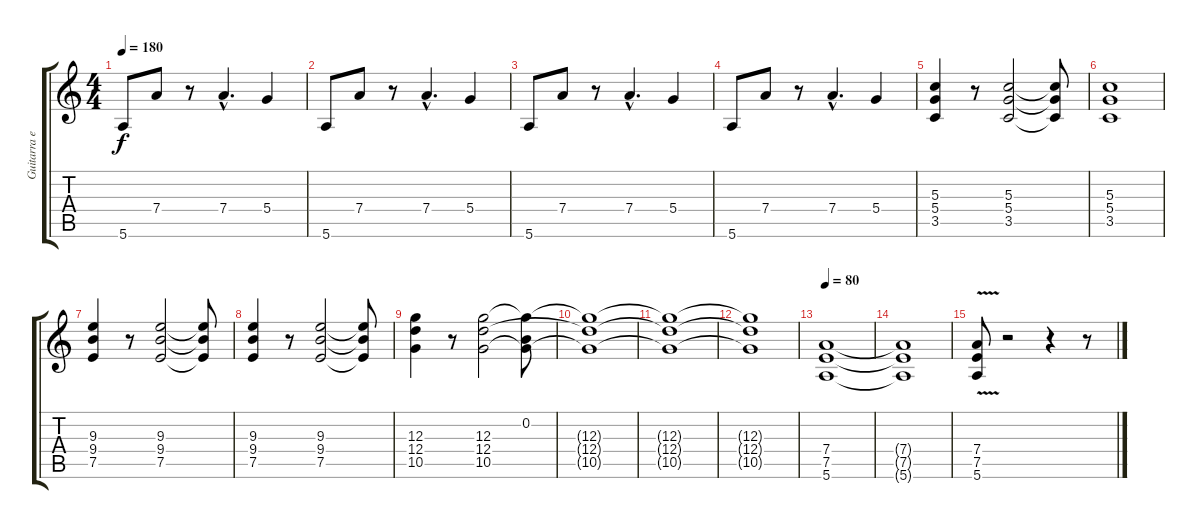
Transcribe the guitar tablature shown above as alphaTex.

\track ("Guitarra eléctrica" "Guitarra e") {instrument overdrivenguitar}
\staff {score tabs}
\tuning (E4 B3 G3 D3 A2 E2) {hide}
\ts (4 4)
\tempo 180
\clef g2
\ks c
5.6.8{dy f} 7.4.8 r.8 7.4{hac}.4{d} 5.4.4 |
5.6.8 7.4.8 r.8 7.4{hac}.4{d} 5.4.4 |
5.6.8 7.4.8 r.8 7.4{hac}.4{d} 5.4.4 |
5.6.8 7.4.8 r.8 7.4{hac}.4{d} 5.4.4 |
(5.3 5.4 3.5).4 r.8 (5.3 5.4 3.5).2 (5.3{t} 5.4{t} 3.5{t}).8 |
(5.3 5.4 3.5).1 |
(9.3 9.4 7.5).4 r.8 (9.3 9.4 7.5).2 (9.3{t} 9.4{t} 7.5{t}).8 |
(9.3 9.4 7.5).4 r.8 (9.3 9.4 7.5).2 (9.3{t} 9.4{t} 7.5{t}).8 |
(12.3 12.4 10.5).4 r.8 (12.3 12.4 10.5).2 (0.2 12.3{t} 10.5{t}).8 |
(12.3{t} 12.4{t} 10.5{t}).1 |
(12.3{t} 12.4{t} 10.5{t}).1 |
(12.3{t} 12.4{t} 10.5{t}).1 |
\tempo 80
(7.4 7.5 5.6).1 |
(7.4{t} 7.5{t} 5.6{t}).1 |
(7.4{v} 7.5{v} 5.6{v}).8 r.2 r.4 r.8
